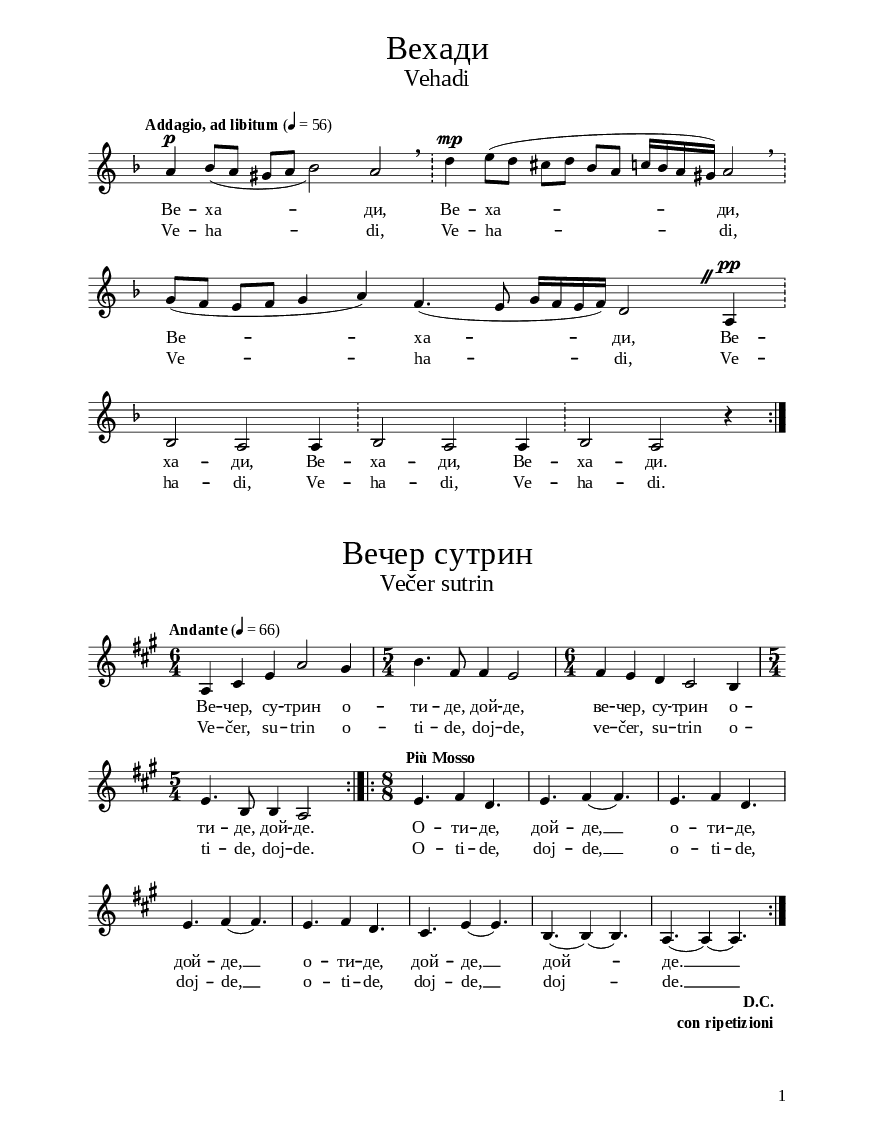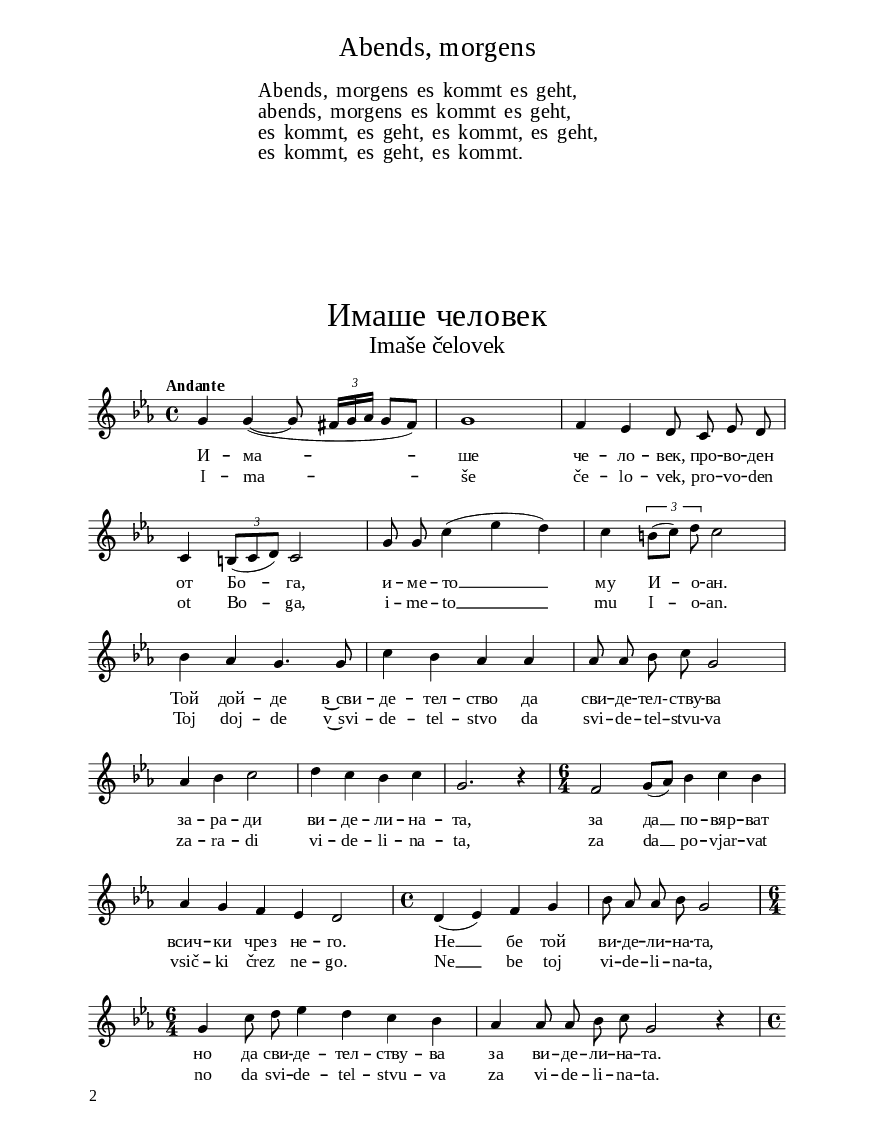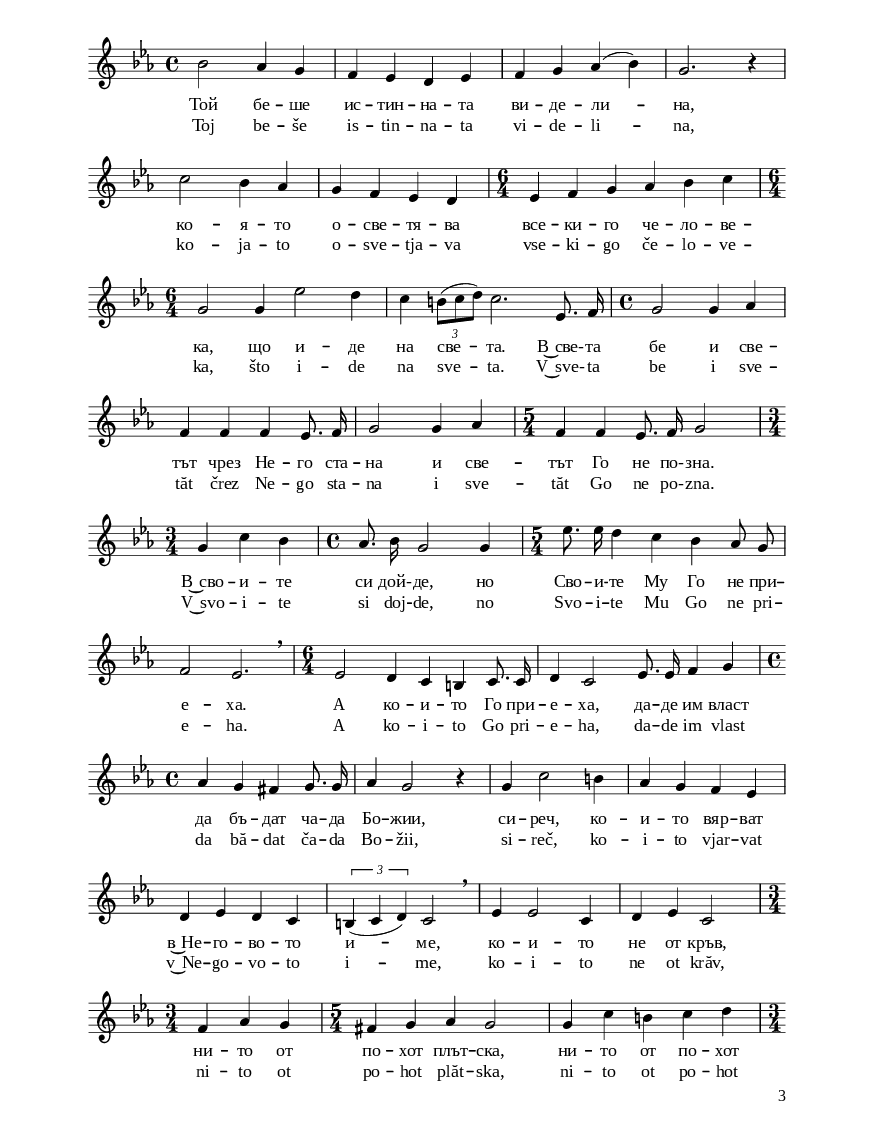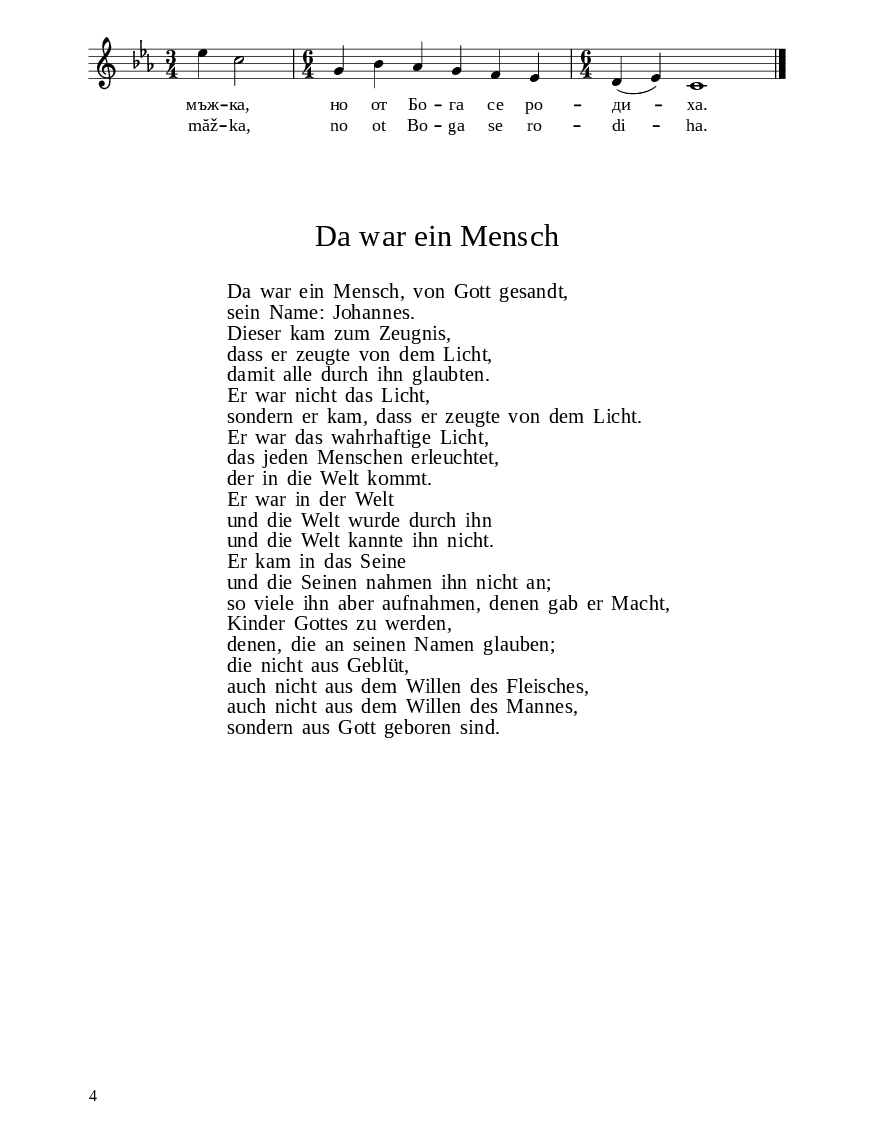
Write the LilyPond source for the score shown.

\version "2.24.1"

% include paper part and global functions
\include "include/globals.ily"

\bookpart {
  \label #'ref083_1
  \tocItem \markup "Вехади – Vehadi"
  \include "include/bookpart-paper.ily"
  \score {
    \include "include/score-layout.ily"

    \new Voice \absolute {
      \clef treble
      \key d \minor
      \tempoFunc "Addagio, ad libitum" 4 "56"
      \override Staff.BarLine.gap = 0.5
      \autoBeamOff
      \omit Score.TimeSignature
      \cadenzaOn % allows custom bar lines


      \repeat volta 2 {
        \slurDown a'4^\p bes'8 [ ( a'] gis' [a'] bes'2 ) \slurNeutral a' \bar "!"  \breathe  d''4^\mp  e''8 ( [d''] cis'' [d''] bes' [a'] c''16 [bes' a' gis'!] ) a'2 \bar "!" \breathe \break |

        \time 10/4 gis'8 ([ f'] e' [f'] gis'4 a' ) f'4. ( e'8 gis'16 [f' e' f'] ) d'2
        \override BreathingSign.text = \markup {
          \musicglyph "scripts.caesura.straight"
        }
        \breathe
        a4^\pp \bar "!" \break |


        bes2 a2 a4 \bar "!"  bes2 a a4  \bar "!"  bes2 a r4
      } \break
    }

    \addlyrics {
      Ве -- ха -- ди, Ве -- ха -- ди, Ве -- ха -- ди,
      Ве -- ха -- ди, Ве -- ха -- ди, Ве -- ха -- ди.
    }
    \addlyrics {
      Ve -- ha -- di, Ve -- ha -- di, Ve -- ha -- di,
      Ve -- ha -- di, Ve -- ha -- di, Ve -- ha -- di.
    }
    \header {
      title = \titleFunc "Вехади" "Vehadi"
    }

    \midi{}

  } % score
  %

  \include "include/bookpart-paper.ily"
  \label #'ref083_2
  \tocItem \markup "Вечер сутрин – Večer sutrin"
  \score {
    \include "include/score-layout.ily"

    \new Voice \absolute {
      \clef treble
      \key a \major
      \time 6/4
      \tempoFunc "Andante" 4 "66"
      \autoBeamOff

      a4 cis' e' a'2 gis'4 |  \time 5/4  b'4. fis'8 fis'4 e'2 | \time 6/4  fis'4 e' d' cis'2 b4 \break |

      \time 5/4  e'4. b8 b4 a2 | \bar ":|.|:" \time 8/8 \tempo  "      Più Mosso"

      e'4. fis'4 d'4. | e'4. fis'4 ~ fis'4. | e'4. fis'4 d'4. \break |

      e'4. fis'4 ~ fis'4. |e'4. fis'4 d'4. | cis'4. e'4 ~ e'4. | b4. ~ b4 ~ b4. | a4. ~ a4 ~ a4. | \bar ":|."


    }

    \addlyrics {
      Ве -- чер,
      су -- трин о -- ти -- де, дой -- де, ве -- чер,
      су -- трин о -- ти -- де, дой -- де. О -- ти --
      де, дой -- де, __ о -- ти -- де, дой -- де, __ о -- ти
      -- де, дой -- де, __ дой -- де. __}
      \addlyrics {
        Ve -- čer,
        su -- trin o -- ti -- de, doj -- de, ve -- čer,
        su -- trin o -- ti -- de, doj -- de. O -- ti --
        de, doj -- de, __ o -- ti -- de, doj -- de, __ o -- ti
        -- de, doj -- de, __ doj -- de. __}
        \header {
          title = \titleFunc "Вечер сутрин" "Večer sutrin"
        }

        \midi{}

      } % score

      \markup \dc-two "D.C." "con ripetizioni"

      \pageBreak

      % include foreign translation(s) of the song
      \version "2.24.0"

\markup \fill-line { \fontsize #deTitleFontSize "Abends, morgens" }
\markup \null
\markup \null
\markup \fontsize #deCoupletFontSize {
  \hspace #14
  \override #`(baseline-skip . ,deCoupletBaselineSkip)


  
  \column {
     \line { "   "Abends, morgens es kommt es geht, }
     \line { "   "abends, morgens es kommt es geht, }
     \line { "   "es kommt, es geht, es kommt, es geht, }
     \line { "   "es kommt, es geht, es kommt. }
  }
}    



      \markup \empty-three
      \markup \empty-three
      \include "include/bookpart-paper.ily"
      \label #'ref083_3
      \tocItem \markup "Имаше человек  – Imaše čelovek"
      \score {
        \include "include/score-layout.ily"

        \new Voice \absolute {
          \clef treble
          \key c \minor
          \time 4/4
          \tempo "Andante"

          \autoBeamOff
          g'4  g' ( ~ g'8 \times 2/3  { fis'16 [g'16 as'] } g'8 [ fis'] ) | g'1 | f'4 es' d'8 c' es' d' \break |

          c'4  \times 2/3  { b8 ( [c' d'8] )  } c'2 | g'8 g' c''4 ( es'' d'' ) | \tupletUp c''4 \tuplet 3/2 { b'8 ([ c''] ) d''8 } c''2 \break \tupletNeutral |

          bes'4 as' g'4. g'8 | c''4 bes' as' as' | as'8 as' bes' c'' g'2 \break |

          as'4 bes' c''2 |  d''4 c'' bes' c'' | g'2. r4 |  \time 6/4  f'2 g'8 [( as' )] bes'4 c'' bes' \break |

          as'4 g' f' es' d'2 | \time 4/4  d'4 ( es' ) f' g' | bes'8 as' as' bes' g'2 \break |

          \time 6/4  g'4 c''8 d'' es''4 d'' c'' bes' | as'4 as'8 as' bes' c'' g'2 r4 \break |

          \time 4/4  bes'2 as'4 g' | f'4 es' d' es' | f'4 g' as' ( bes' ) | g'2. r4 \break |

          c''2 bes'4 as' | g'4 f' es' d' | \time 6/4  es'4 f' g' as' bes' c'' | \break

          \time 6/4  g'2 g'4 es''2 d''4 | c''4  \times 2/3  { b'8 ( [c'' d''8] ) } c''2.  es'8. f'16 \noBeam | \time 4/4  g'2 g'4 as' \break |

          f'4 f' f' es'8. f'16 | g'2 g'4 as' | \time 5/4  f'4 f' es'8. f'16 g'2 \break |

          \time 3/4  g'4 c'' bes' | \time 4/4  as'8. bes'16 g'2 g'4 | \time 5/4  es''8. es''16 d''4 c'' bes' as'8 g' \break |

          f'2 es'2. \breathe | \time 6/4  es'2 d'4 c' b c'8. c'16 | d'4 c'2 es'8. es'16 f'4 g' \break |

          \time 4/4  as'4 g' fis' g'8. g'16 \noBeam | as'4 g'2 r4 | g'4 c''2 b'4 | as'4 g' f' es' \break |

          d'4 es' d' c' | \times 2/3  {
            b4 ( c'4 d' )} c'2 \breathe | es'4 es'2 c'4 | d'4 es' c'2 \break |

            \time 3/4  f'4 as' g' | \time 5/4  fis'4 g' as' g'2 | g'4 c'' b' c'' d'' \break |

            \time 3/4  es''4 c''2 | \time 6/4  g'4 bes' as' g' f' es' | \time 6/4  d'4 ( es' ) c'1 | \bar "|."
          }

          \addlyrics {
            И -- ма --
            ше че -- ло -- век, про -- во -- ден от Бо --
            га, и -- ме -- то __ му И -- о -- ан. Той дой --
            де в~сви -- де -- тел -- ство да сви -- де -- "тел-"
            -- ству -- ва за -- ра -- ди ви -- де -- ли -- на
            -- та, за да __ по -- вяр -- ват всич -- ки чрез не
            -- го. Не __ бе той ви -- де -- ли -- на -- та, но
            да сви -- де -- тел -- ству -- ва за ви -- де --
            ли -- на -- та. Той бе -- ше ис -- тин -- на --
            та ви -- де -- ли -- на, ко -- я -- то о -- све
            -- тя -- ва все -- ки -- го че -- ло -- ве -- ка,
            що и -- де на све -- та. "В~све-" -- та бе и све
            -- тът чрез Не -- го ста -- на и све -- тът Го
            не "по-" -- зна. В~сво -- и -- те си "дой-" -- де, но
            Сво -- и -- те Му Го не при -- е -- ха. А ко
            -- и -- то Го при -- е -- ха, да -- де им власт
            да бъ -- дат ча -- да Бо -- жии, си -- реч, ко
            -- и -- то вяр -- ват в~Не -- го -- во -- то и --
            ме, ко -- и -- то не от кръв, ни -- то от по
            -- хот плът -- ска, ни -- то от по -- хот мъж --
            ка, но от Бо -- га се ро -- ди -- ха.}
            \addlyrics {
              I -- ma --
              še če -- lo -- vek, pro -- vo -- den ot Bo --
              ga, i -- me -- to __ mu I -- o -- an. Toj doj --
              de v~svi -- de -- tel -- stvo da svi -- de -- tel
              -- stvu -- va za -- ra -- di vi -- de -- li -- na
              -- ta, za da __ po -- vjar -- vat vsič -- ki črez ne
              -- go. Ne __ be toj vi -- de -- li -- na -- ta, no
              da svi -- de -- tel -- stvu -- va za vi -- de --
              li -- na -- ta. Toj be -- še is -- tin -- na --
              ta vi -- de -- li -- na, ko -- ja -- to o -- sve
              -- tja -- va vse -- ki -- go če -- lo -- ve -- ka,
              što i -- de na sve -- ta. "V~sve-" -- ta be i sve
              -- tăt črez Ne -- go sta -- na i sve -- tăt Go
              ne "po-" -- zna. V~svo -- i -- te si doj -- de, no
              Svo -- i -- te Mu Go ne pri -- e -- ha. A ko
              -- i -- to Go pri -- e -- ha, da -- de im vlast
              da bă -- dat ča -- da Bo -- žii, si -- reč, ko
              -- i -- to vjar -- vat v~Ne -- go -- vo -- to i --
              me, ko -- i -- to ne ot krăv, ni -- to ot po
              -- hot plăt -- ska, ni -- to ot po -- hot măž --
              ka, no ot Bo -- ga se ro -- di -- ha.}

              \header {
                title = \titleFunc "Имаше человек" "Imaše čelovek"
              }

              \midi{}

            } % score

            \markup \empty-two

            % include foreign translation(s) of the song
            \version "2.20.0"

\markup \fill-line { \fontsize #6 "Da war ein Mensch" }
\markup \null
\markup \null
\markup \fontsize #+2.5 {
    \hspace #12
    \override #'(baseline-skip . 2)
    
        \column {

     \line { " " } 
     
    \line { " " Da war ein Mensch, von Gott gesandt,  }

\line { " " sein Name: Johannes. }

\line { " " Dieser kam zum Zeugnis,  }

\line { " " dass er zeugte von dem Licht, }

\line { " " damit alle durch ihn glaubten. }

\line { " " Er war nicht das Licht,  }

\line { " " sondern er kam, dass er zeugte von dem Licht. }

\line { " " Er war das wahrhaftige Licht,  }

\line { " " das jeden Menschen erleuchtet, }

\line { " " der in die Welt kommt. }

\line { " " Er war in der Welt }

\line { " " und die Welt wurde durch ihn }

\line { " " und die Welt kannte ihn nicht. }

\line { " " Er kam in das Seine }

\line { " " und die Seinen nahmen ihn nicht an; }

\line { " " so viele ihn aber aufnahmen, denen gab er Macht, }

\line { " " Kinder Gottes zu werden, }

\line { " " denen, die an seinen Namen glauben; }

\line { " " die nicht aus Geblüt,  }

\line { " " auch nicht aus dem Willen des Fleisches,  }

\line { " " auch nicht aus dem Willen des Mannes,  }

\line { " " sondern aus Gott geboren sind.  }
     
    }
}
%}
   
 
 


 
    
   
    
 
%--------------------------------------------------------------------- 


          } % bookpart
